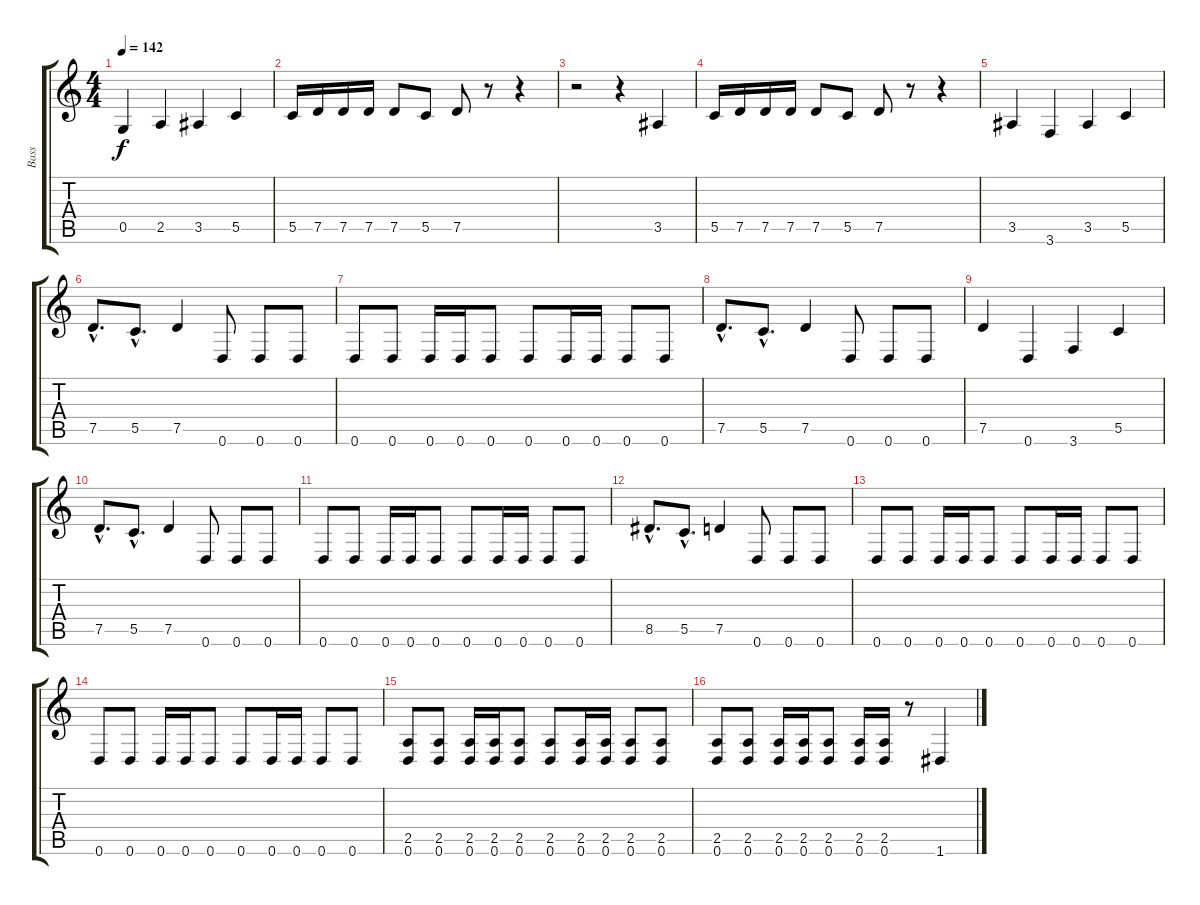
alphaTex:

\track ("Bass" "Bass") {instrument electricbassfinger}
\staff {score tabs}
\tuning (D4 A3 F3 C3 G2 D2) {hide}
\ts (4 4)
\tempo 142
\clef g2
\ks c
0.5.4{dy f} 2.5.4 3.5.4 5.5.4 |
5.5.16 7.5.16 7.5.16 7.5.16 7.5.8 5.5.8 7.5.8 r.8 r.4 |
r.2 r.4 3.5.4 |
5.5.16 7.5.16 7.5.16 7.5.16 7.5.8 5.5.8 7.5.8 r.8 r.4 |
3.5.4 3.6.4 3.5.4 5.5.4 |
7.5{hac}.8{d} 5.5{hac}.8{d} 7.5.4 0.6.8 0.6.8 0.6.8 |
0.6.8 0.6.8 0.6.16 0.6.16 0.6.8 0.6.8 0.6.16 0.6.16 0.6.8 0.6.8 |
7.5{hac}.8{d} 5.5{hac}.8{d} 7.5.4 0.6.8 0.6.8 0.6.8 |
7.5.4 0.6.4 3.6.4 5.5.4 |
7.5{hac}.8{d} 5.5{hac}.8{d} 7.5.4 0.6.8 0.6.8 0.6.8 |
0.6.8 0.6.8 0.6.16 0.6.16 0.6.8 0.6.8 0.6.16 0.6.16 0.6.8 0.6.8 |
8.5{hac}.8{d} 5.5{hac}.8{d} 7.5.4 0.6.8 0.6.8 0.6.8 |
0.6.8 0.6.8 0.6.16 0.6.16 0.6.8 0.6.8 0.6.16 0.6.16 0.6.8 0.6.8 |
0.6.8 0.6.8 0.6.16 0.6.16 0.6.8 0.6.8 0.6.16 0.6.16 0.6.8 0.6.8 |
(2.5 0.6).8 (2.5 0.6).8 (2.5 0.6).16 (2.5 0.6).16 (2.5 0.6).8 (2.5 0.6).8 (2.5 0.6).16 (2.5 0.6).16 (2.5 0.6).8 (2.5 0.6).8 |
(2.5 0.6).8 (2.5 0.6).8 (2.5 0.6).16 (2.5 0.6).16 (2.5 0.6).8 (2.5 0.6).16 (2.5 0.6).16 r.8 1.6.4
